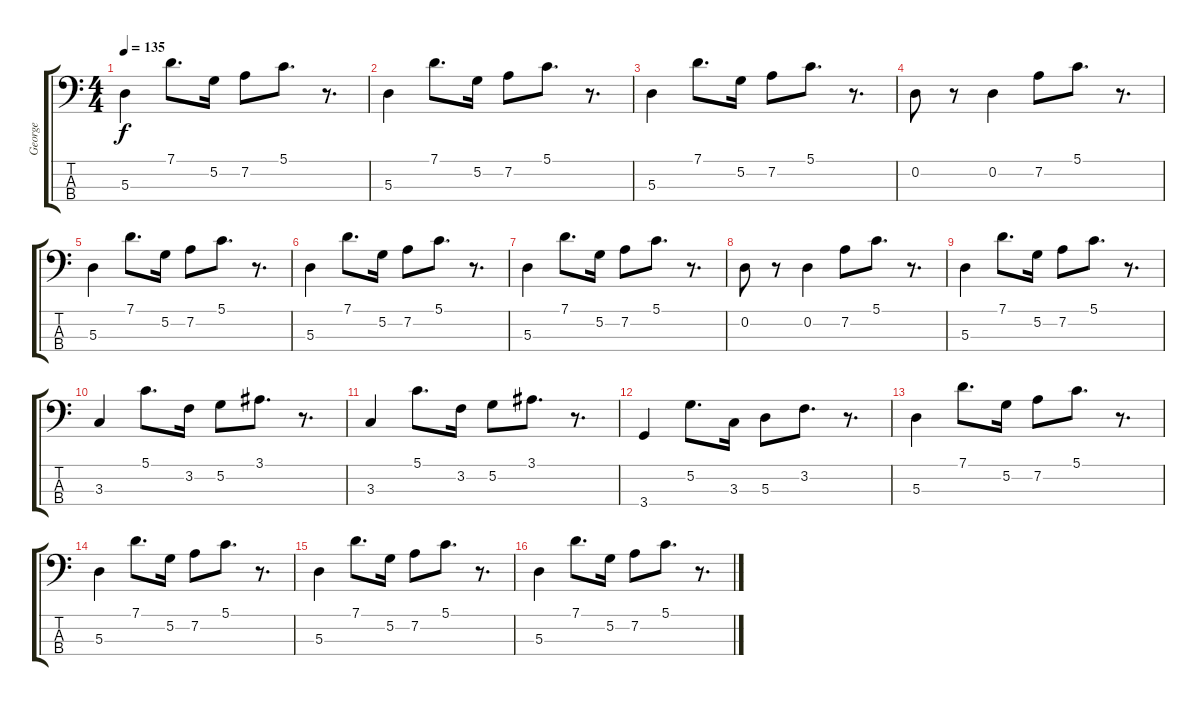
\track ("George" "George") {instrument electricbassfinger}
\staff {score tabs}
\tuning (G2 D2 A1 E1) {hide}
\ts (4 4)
\tempo 135
\clef f4
\ks c
5.3.4{dy f} 7.1.8{d} 5.2.16 7.2.8 5.1.8{d} r.8{d} |
5.3.4 7.1.8{d} 5.2.16 7.2.8 5.1.8{d} r.8{d} |
5.3.4 7.1.8{d} 5.2.16 7.2.8 5.1.8{d} r.8{d} |
0.2.8 r.8 0.2.4 7.2.8 5.1.8{d} r.8{d} |
5.3.4 7.1.8{d} 5.2.16 7.2.8 5.1.8{d} r.8{d} |
5.3.4 7.1.8{d} 5.2.16 7.2.8 5.1.8{d} r.8{d} |
5.3.4 7.1.8{d} 5.2.16 7.2.8 5.1.8{d} r.8{d} |
0.2.8 r.8 0.2.4 7.2.8 5.1.8{d} r.8{d} |
5.3.4 7.1.8{d} 5.2.16 7.2.8 5.1.8{d} r.8{d} |
3.3.4 5.1.8{d} 3.2.16 5.2.8 3.1.8{d} r.8{d} |
3.3.4 5.1.8{d} 3.2.16 5.2.8 3.1.8{d} r.8{d} |
3.4.4 5.2.8{d} 3.3.16 5.3.8 3.2.8{d} r.8{d} |
5.3.4 7.1.8{d} 5.2.16 7.2.8 5.1.8{d} r.8{d} |
5.3.4 7.1.8{d} 5.2.16 7.2.8 5.1.8{d} r.8{d} |
5.3.4 7.1.8{d} 5.2.16 7.2.8 5.1.8{d} r.8{d} |
5.3.4 7.1.8{d} 5.2.16 7.2.8 5.1.8{d} r.8{d}
